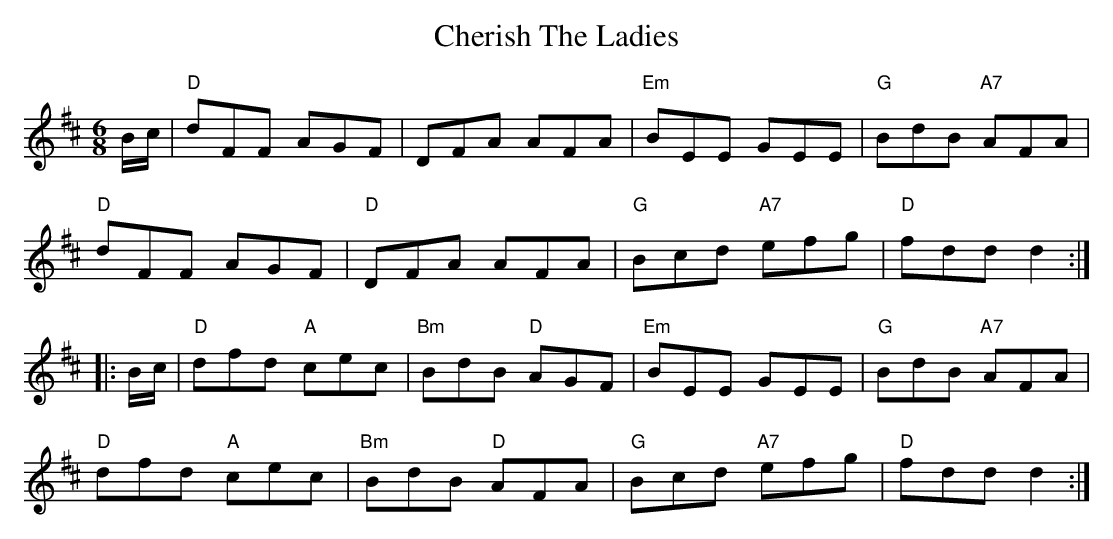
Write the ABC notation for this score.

X:1
T:Cherish The Ladies
M:6/8
K:D
B/2c/2|"D"dFF AGF|DFA AFA|"Em"BEE GEE|"G"BdB "A7"AFA|
"D"dFF AGF|"D"DFA AFA|"G"Bcd "A7"efg|"D"fdd d2:|
|:B/2c/2|"D"dfd "A"cec|"Bm"BdB "D"AGF|"Em"BEE GEE|"G"BdB "A7"AFA|
"D"dfd "A"cec|"Bm"BdB "D"AFA|"G"Bcd "A7"efg|"D"fdd d2:|
